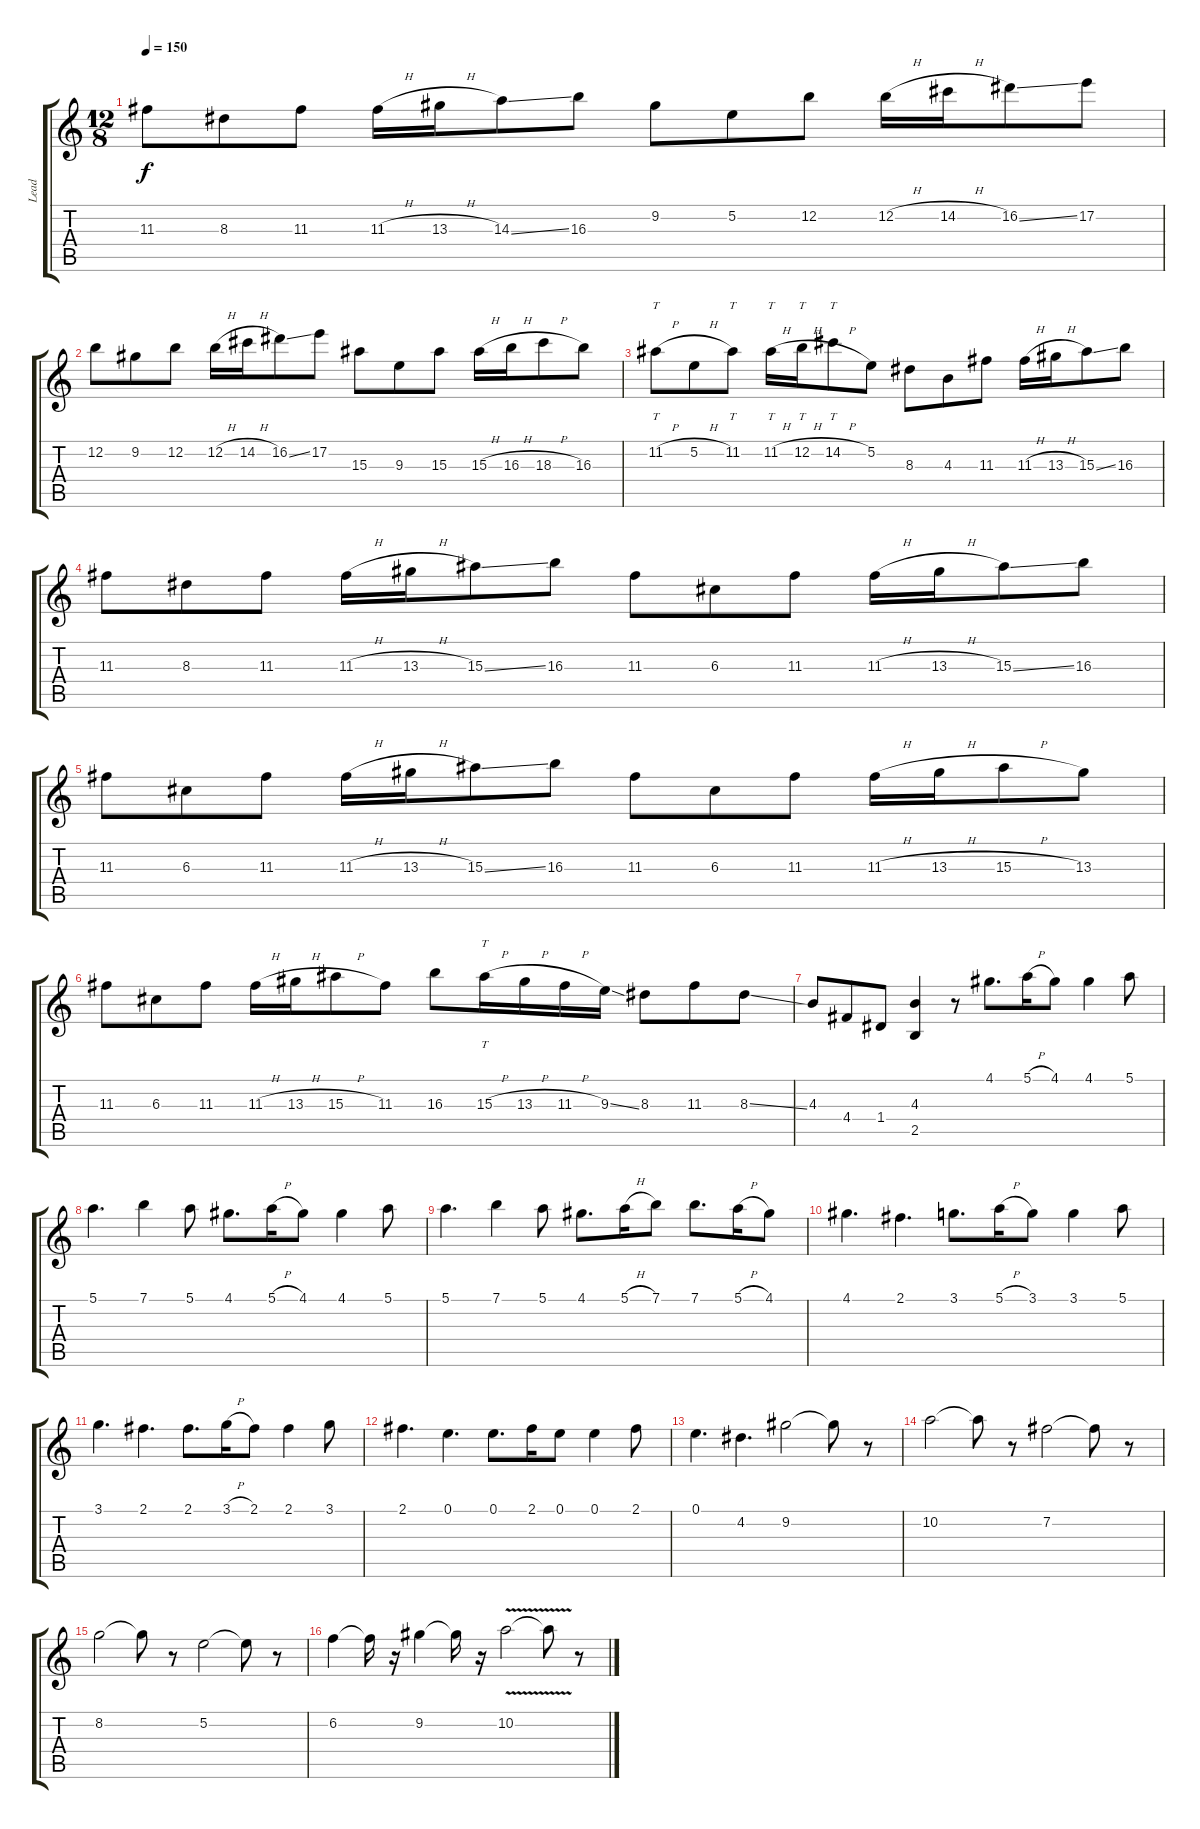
\track ("Lead" "Lead") {instrument overdrivenguitar}
\staff {score tabs}
\tuning (E4 B3 G3 D3 A2 E2) {hide}
\ts (12 8)
\tempo 150
\clef g2
\ks c
11.3.8{dy f} 8.3.8 11.3.8 11.3{h}.16 13.3{h}.16 14.3{ss}.8 16.3.8 9.2.8 5.2.8 12.2.8 12.2{h}.16 14.2{h}.16 16.2{ss}.8 17.2.8 |
12.2.8 9.2.8 12.2.8 12.2{h}.16 14.2{h}.16 16.2{ss}.8 17.2.8 15.3.8 9.3.8 15.3.8 15.3{h}.16 16.3{h}.16 18.3{h}.8 16.3.8 |
11.2{h}.8{tt} 5.2{h}.8 11.2.8{tt} 11.2{h}.16{tt} 12.2{h}.16{tt} 14.2{h}.8{tt} 5.2.8 8.3.8 4.3.8 11.3.8 11.3{h}.16 13.3{h}.16 15.3{ss}.8 16.3.8 |
11.3.8 8.3.8 11.3.8 11.3{h}.16 13.3{h}.16 15.3{ss}.8 16.3.8 11.3.8 6.3.8 11.3.8 11.3{h}.16 13.3{h}.16 15.3{ss}.8 16.3.8 |
11.3.8 6.3.8 11.3.8 11.3{h}.16 13.3{h}.16 15.3{ss}.8 16.3.8 11.3.8 6.3.8 11.3.8 11.3{h}.16 13.3{h}.16 15.3{h}.8 13.3.8 |
11.3.8 6.3.8 11.3.8 11.3{h}.16 13.3{h}.16 15.3{h}.8 11.3.8 16.3.8 15.3{h}.16{tt} 13.3{h}.16 11.3{h}.16 9.3{ss}.16 8.3.8 11.3.8 8.3{ss}.8 |
4.3.8 4.4.8 1.4.8 (4.3 2.5).4 r.8 4.1.8{d} 5.1{h}.16 4.1.8 4.1.4 5.1.8 |
5.1.4{d} 7.1.4 5.1.8 4.1.8{d} 5.1{h}.16 4.1.8 4.1.4 5.1.8 |
5.1.4{d} 7.1.4 5.1.8 4.1.8{d} 5.1{h}.16 7.1.8 7.1.8{d} 5.1{h}.16 4.1.8 |
4.1.4{d} 2.1.4{d} 3.1.8{d} 5.1{h}.16 3.1.8 3.1.4 5.1.8 |
3.1.4{d} 2.1.4{d} 2.1.8{d} 3.1{h}.16 2.1.8 2.1.4 3.1.8 |
2.1.4{d} 0.1.4{d} 0.1.8{d} 2.1.16 0.1.8 0.1.4 2.1.8 |
0.1.4{d} 4.2.4{d} 9.2.2 9.2{t}.8 r.8 |
10.2.2 10.2{t}.8 r.8 7.2.2 7.2{t}.8 r.8 |
8.2.2 8.2{t}.8 r.8 5.2.2 5.2{t}.8 r.8 |
6.2.4 6.2{t}.16 r.16 9.2.4 9.2{t}.16 r.16 10.2{v}.2 10.2{t}.8 r.8
